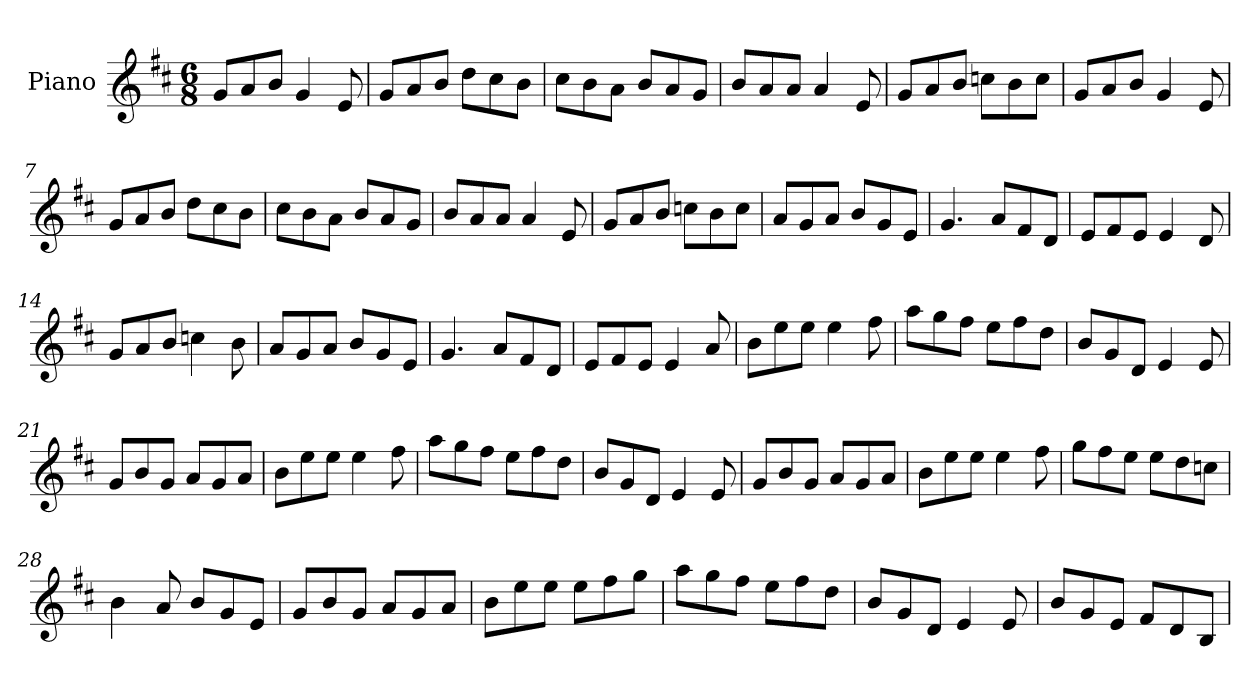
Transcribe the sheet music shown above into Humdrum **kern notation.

**kern
*part1
*staff1
*I"Piano
*I'Pno
*clefG2
*k[f#c#]
*M6/8
=1
8g/L
8a/
8b/J
4g/
8e/
=2
8g/L
8a/
8b/J
8dd\L
8cc#\
8b\J
=3
8cc#\L
8b\
8a\J
8b/L
8a/
8g/J
=4
8b/L
8a/
8a/J
4a/
8e/
=5
8g/L
8a/
8b/J
8ccn\L
8b\
8cc\J
=6
8g/L
8a/
8b/J
4g/
8e/
=7
8g/L
8a/
8b/J
8dd\L
8cc#\
8b\J
!!LO:LB:g=z
=8
8cc#\L
8b\
8a\J
8b/L
8a/
8g/J
=9
8b/L
8a/
8a/J
4a/
8e/
=10
8g/L
8a/
8b/J
8ccn\L
8b\
8cc\J
=11
8a/L
8g/
8a/J
8b/L
8g/
8e/J
=12
4.g/
8a/L
8f#/
8d/J
=13
8e/L
8f#/
8e/J
4e/
8d/
=14
8g/L
8a/
8b/J
4ccn\
8b\
!!LO:LB:g=z
=15
8a/L
8g/
8a/J
8b/L
8g/
8e/J
=16
4.g/
8a/L
8f#/
8d/J
=17
8e/L
8f#/
8e/J
4e/
8a/
=18
8b\L
8ee\
8ee\J
4ee\
8ff#\
=19
8aa\L
8gg\
8ff#\J
8ee\L
8ff#\
8dd\J
=20
8b/L
8g/
8d/J
4e/
8e/
=21
8g/L
8b/
8g/J
8a/L
8g/
8a/J
!!LO:LB:g=z
=22
8b\L
8ee\
8ee\J
4ee\
8ff#\
=23
8aa\L
8gg\
8ff#\J
8ee\L
8ff#\
8dd\J
=24
8b/L
8g/
8d/J
4e/
8e/
=25
8g/L
8b/
8g/J
8a/L
8g/
8a/J
=26
8b\L
8ee\
8ee\J
4ee\
8ff#\
=27
8gg\L
8ff#\
8ee\J
8ee\L
8dd\
8ccn\J
=28
4b\
8a/
8b/L
8g/
8e/J
!!LO:LB:g=z
=29
8g/L
8b/
8g/J
8a/L
8g/
8a/J
=30
8b\L
8ee\
8ee\J
8ee\L
8ff#\
8gg\J
=31
8aa\L
8gg\
8ff#\J
8ee\L
8ff#\
8dd\J
=32
8b/L
8g/
8d/J
4e/
8e/
=33
8b/L
8g/
8e/J
8f#/L
8d/
8B/J
=
*-
